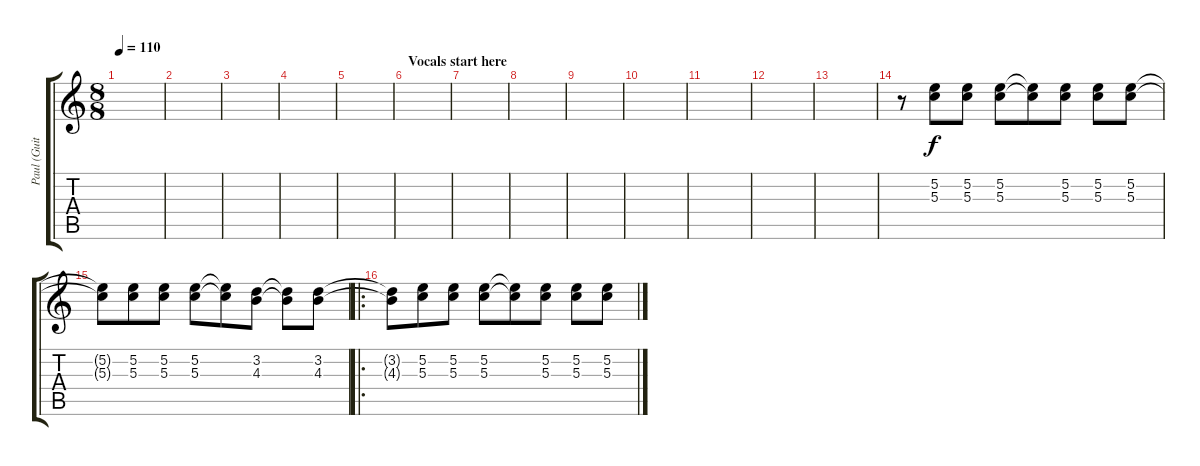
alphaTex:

\track ("Paul (Guitar 1)" "Paul (Guit") {instrument electricguitarclean}
\staff {score tabs}
\tuning (E4 B3 G3 D3 A2 E2) {hide}
\ts (8 8)
\tempo 110
\clef g2
\ks c
|
|
|
|
|
\section ("" "Vocals start here")
|
|
|
|
|
|
|
|
r.8 (5.2 5.3).8 (5.2 5.3).8 (5.2 5.3).8 (5.2{t} 5.3{t}).8 (5.2 5.3).8 (5.2 5.3).8 (5.2 5.3).8 |
(5.2{t} 5.3{t}).8 (5.2 5.3).8 (5.2 5.3).8 (5.2 5.3).8 (5.2{t} 5.3{t}).8 (3.2 4.3).8 (3.2{t} 4.3{t}).8 (3.2 4.3).8 |
\ro
(3.2{t} 4.3{t}).8 (5.2 5.3).8 (5.2 5.3).8 (5.2 5.3).8 (5.2{t} 5.3{t}).8 (5.2 5.3).8 (5.2 5.3).8 (5.2 5.3).8
